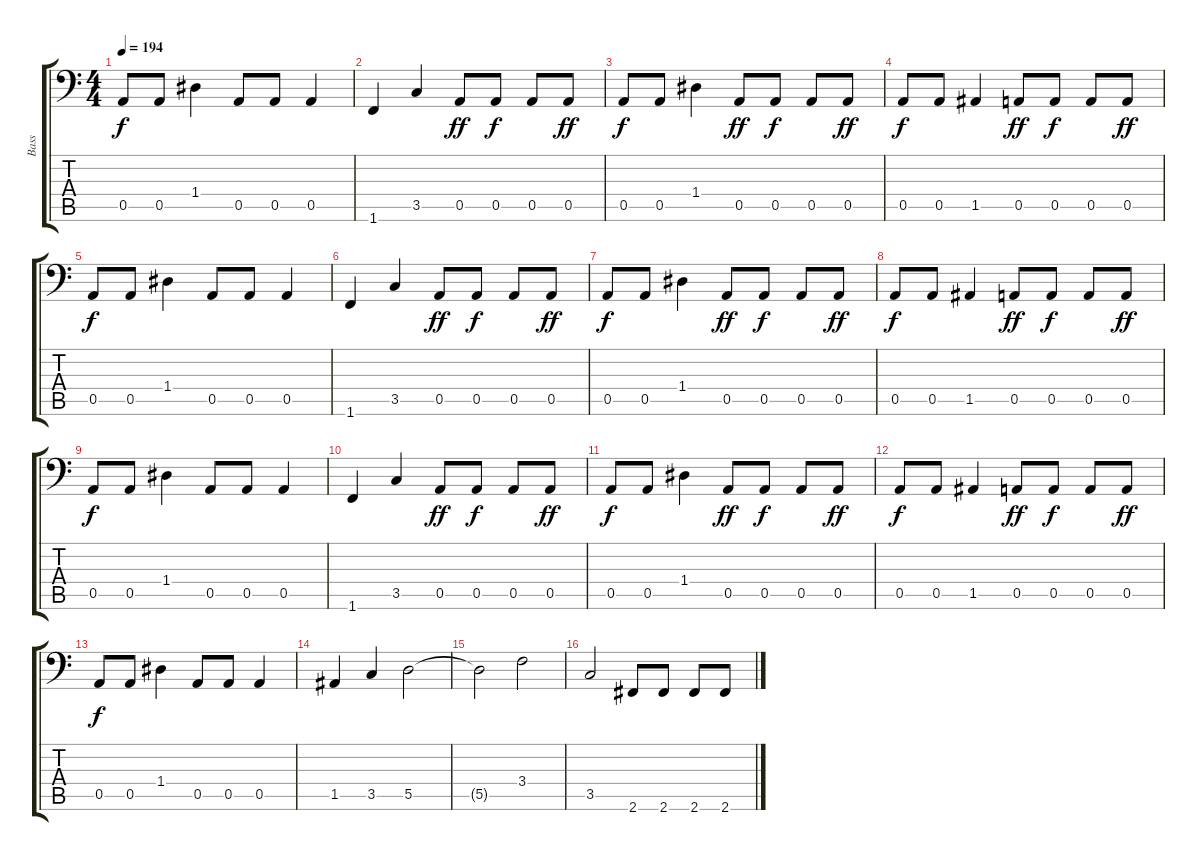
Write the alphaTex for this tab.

\track ("Bass" "Bass") {instrument electricbassfinger}
\staff {score tabs}
\tuning (E3 B2 G2 D2 A1 E1) {hide}
\ts (4 4)
\tempo 194
\clef f4
\ks c
0.5.8{dy f} 0.5.8 1.4.4 0.5.8 0.5.8 0.5.4 |
1.6.4 3.5.4 0.5.8{dy ff} 0.5.8{dy f} 0.5.8 0.5.8{dy ff} |
0.5.8{dy f} 0.5.8 1.4.4 0.5.8{dy ff} 0.5.8{dy f} 0.5.8 0.5.8{dy ff} |
0.5.8{dy f} 0.5.8 1.5.4 0.5.8{dy ff} 0.5.8{dy f} 0.5.8 0.5.8{dy ff} |
0.5.8{dy f} 0.5.8 1.4.4 0.5.8 0.5.8 0.5.4 |
1.6.4 3.5.4 0.5.8{dy ff} 0.5.8{dy f} 0.5.8 0.5.8{dy ff} |
0.5.8{dy f} 0.5.8 1.4.4 0.5.8{dy ff} 0.5.8{dy f} 0.5.8 0.5.8{dy ff} |
0.5.8{dy f} 0.5.8 1.5.4 0.5.8{dy ff} 0.5.8{dy f} 0.5.8 0.5.8{dy ff} |
0.5.8{dy f} 0.5.8 1.4.4 0.5.8 0.5.8 0.5.4 |
1.6.4 3.5.4 0.5.8{dy ff} 0.5.8{dy f} 0.5.8 0.5.8{dy ff} |
0.5.8{dy f} 0.5.8 1.4.4 0.5.8{dy ff} 0.5.8{dy f} 0.5.8 0.5.8{dy ff} |
0.5.8{dy f} 0.5.8 1.5.4 0.5.8{dy ff} 0.5.8{dy f} 0.5.8 0.5.8{dy ff} |
0.5.8{dy f} 0.5.8 1.4.4 0.5.8 0.5.8 0.5.4 |
1.5.4 3.5.4 5.5.2 |
5.5{t}.2 3.4.2 |
3.5.2 2.6.8 2.6.8 2.6.8 2.6.8
